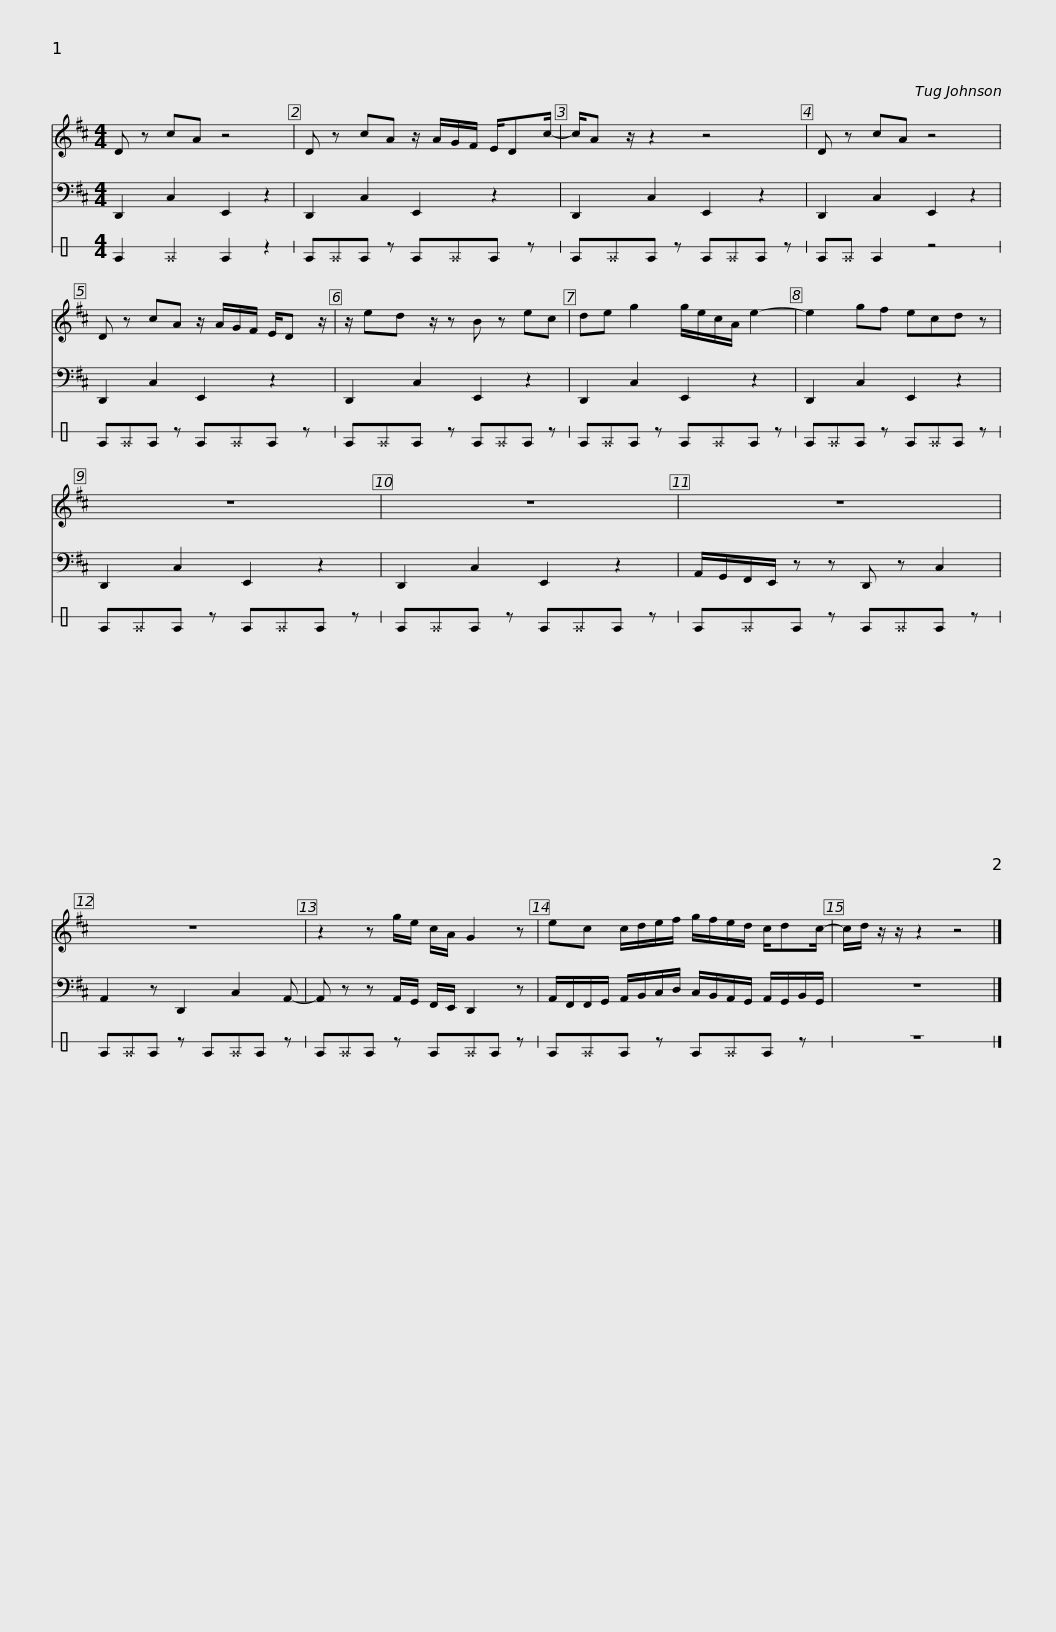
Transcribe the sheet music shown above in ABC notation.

X:1
%%score 1 2 3
L:1/8
M:4/4
I:linebreak $
K:D
V:1 treble
V:2 bass
V:3 perc stafflines=1
K:none
V:1
 D z cA z4 | D z cA z/ A/G/F/ E/Dc/- | c/A z/ z2 z4 | D z cA z4 |$ D z cA z/ A/G/F/ E/D z/ | %5
 z/ ed z/ z B z ec | de g2 g/e/c/A/ e2- | e2 gf ecd z |$ z8 | z8 | %10
 z8 | z8 |$ z2 z g/e/ c/A/ G2 z | ec c/d/e/f/ g/f/e/d/ c/dc/- | c/d/ z/ z/ z2 z4 |] %15
V:2
 D,,2 C,2 E,,2 z2 | D,,2 C,2 E,,2 z2 | D,,2 C,2 E,,2 z2 | D,,2 C,2 E,,2 z2 |$ D,,2 C,2 E,,2 z2 | %5
 D,,2 C,2 E,,2 z2 | D,,2 C,2 E,,2 z2 | D,,2 C,2 E,,2 z2 |$ D,,2 C,2 E,,2 z2 | D,,2 C,2 E,,2 z2 | %10
 A,,/G,,/F,,/E,,/ z z D,, z C,2 | A,,2 z D,,2 C,2 A,,- |$ A,, z z A,,/G,,/ F,,/E,,/ D,,2 z | A,,/F,,/F,,/G,,/ A,,/B,,/C,/D,/ C,/B,,/A,,/G,,/ A,,/G,,/B,,/G,,/ | z8 |] %15
V:3
[K:C] E2 ^E2 E2 z2 | E^EE z E^EE z | E^EE z E^EE z | E^E E2 z4 |$ E^EE z E^EE z | %5
 E^EE z E^EE z | E^EE z E^EE z | E^EE z E^EE z |$ E^EE z E^EE z | E^EE z E^EE z | %10
 E^EE z E^EE z | E^EE z E^EE z |$ E^EE z E^EE z | E^EE z E^EE z | z8 |] %15
